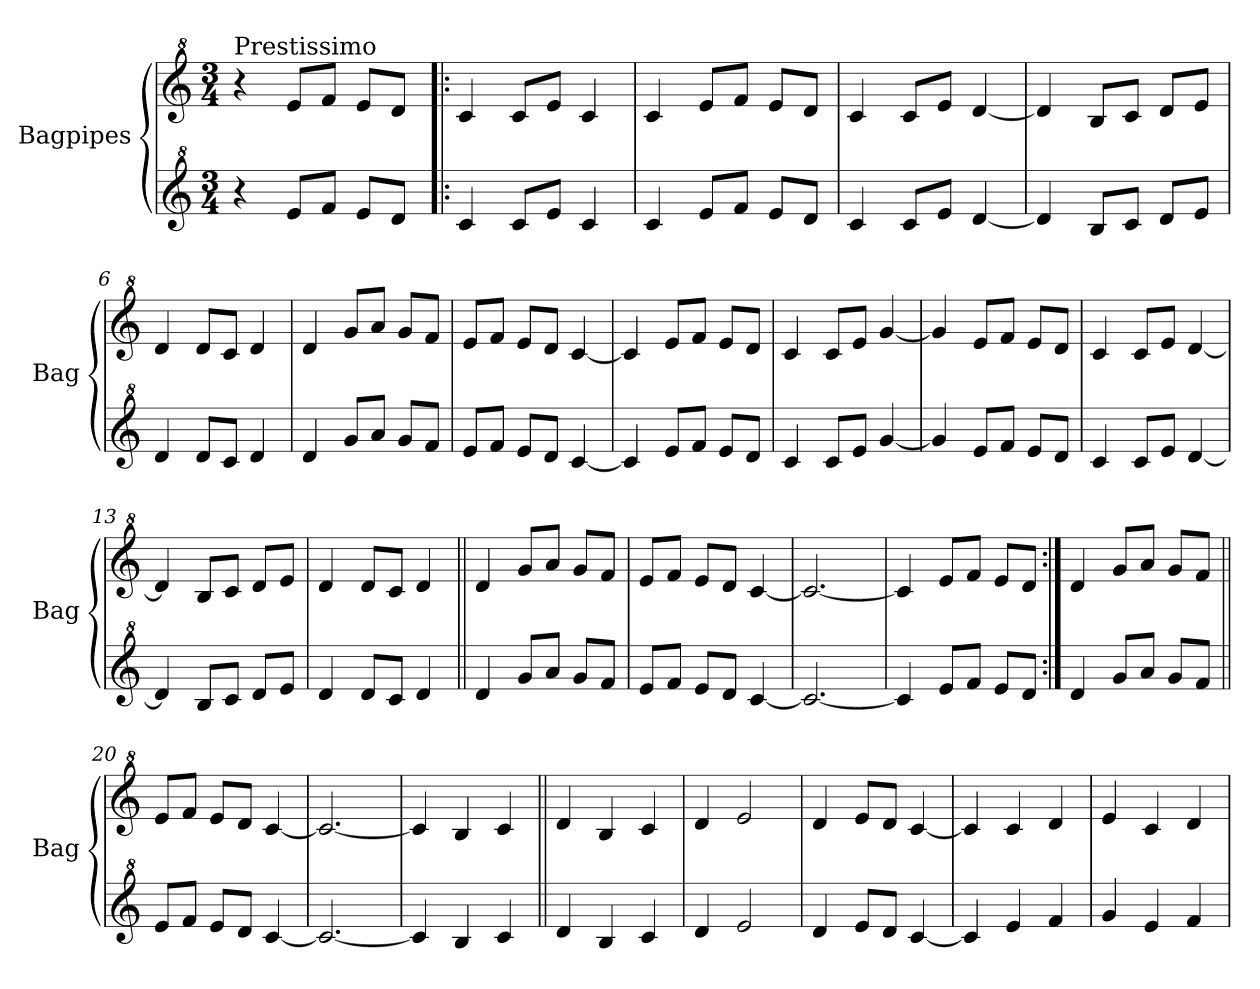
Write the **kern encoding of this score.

**kern	**kern
*part2	*part1
*staff2	*staff1
*I"Bagpipes	*I"Bagpipes
*I'Bag	*I'Bag
*clefG^2	*clefG^2
*k[]	*k[]
*C:	*C:
*M3/4	*M3/4
=1	=1
!	!LO:TX:a:t=Prestissimo
4r	4r
8ee/L	8ee/L
8ff/J	8ff/J
8ee/L	8ee/L
8dd/J	8dd/J
=2!|:	=2!|:
4cc/	4cc/
8cc/L	8cc/L
8ee/J	8ee/J
4cc/	4cc/
=3	=3
4cc/	4cc/
8ee/L	8ee/L
8ff/J	8ff/J
8ee/L	8ee/L
8dd/J	8dd/J
=4	=4
4cc/	4cc/
8cc/L	8cc/L
8ee/J	8ee/J
[4dd/	[4dd/
=5	=5
4dd/]	4dd/]
8b/L	8b/L
8cc/J	8cc/J
8dd/L	8dd/L
8ee/J	8ee/J
=6	=6
4dd/	4dd/
8dd/L	8dd/L
8cc/J	8cc/J
4dd/	4dd/
=7	=7
4dd/	4dd/
8gg/L	8gg/L
8aa/J	8aa/J
8gg/L	8gg/L
8ff/J	8ff/J
=8	=8
8ee/L	8ee/L
8ff/J	8ff/J
8ee/L	8ee/L
8dd/J	8dd/J
[4cc/	[4cc/
=9	=9
4cc/]	4cc/]
8ee/L	8ee/L
8ff/J	8ff/J
8ee/L	8ee/L
8dd/J	8dd/J
!!LO:LB:g=z
=10	=10
4cc/	4cc/
8cc/L	8cc/L
8ee/J	8ee/J
[4gg/	[4gg/
=11	=11
4gg/]	4gg/]
8ee/L	8ee/L
8ff/J	8ff/J
8ee/L	8ee/L
8dd/J	8dd/J
=12	=12
4cc/	4cc/
8cc/L	8cc/L
8ee/J	8ee/J
[4dd/	[4dd/
=13	=13
4dd/]	4dd/]
8b/L	8b/L
8cc/J	8cc/J
8dd/L	8dd/L
8ee/J	8ee/J
=14	=14
4dd/	4dd/
8dd/L	8dd/L
8cc/J	8cc/J
4dd/	4dd/
=15||	=15||
4dd/	4dd/
8gg/L	8gg/L
8aa/J	8aa/J
8gg/L	8gg/L
8ff/J	8ff/J
=16	=16
8ee/L	8ee/L
8ff/J	8ff/J
8ee/L	8ee/L
8dd/J	8dd/J
[4cc/	[4cc/
=17	=17
2.cc/_	2.cc/_
=18	=18
4cc/]	4cc/]
8ee/L	8ee/L
8ff/J	8ff/J
8ee/L	8ee/L
8dd/J	8dd/J
!!LO:LB:g=z
=19:|!	=19:|!
4dd/	4dd/
8gg/L	8gg/L
8aa/J	8aa/J
8gg/L	8gg/L
8ff/J	8ff/J
=20||	=20||
8ee/L	8ee/L
8ff/J	8ff/J
8ee/L	8ee/L
8dd/J	8dd/J
[4cc/	[4cc/
=21	=21
2.cc/_	2.cc/_
=22	=22
4cc/]	4cc/]
4b/	4b/
4cc/	4cc/
=23||	=23||
4dd/	4dd/
4b/	4b/
4cc/	4cc/
=24	=24
4dd/	4dd/
2ee/	2ee/
=25	=25
4dd/	4dd/
8ee/L	8ee/L
8dd/J	8dd/J
[4cc/	[4cc/
=26	=26
4cc/]	4cc/]
4ee/	4cc/
4ff/	4dd/
=27	=27
4gg/	4ee/
4ee/	4cc/
4ff/	4dd/
=	=
*-	*-
